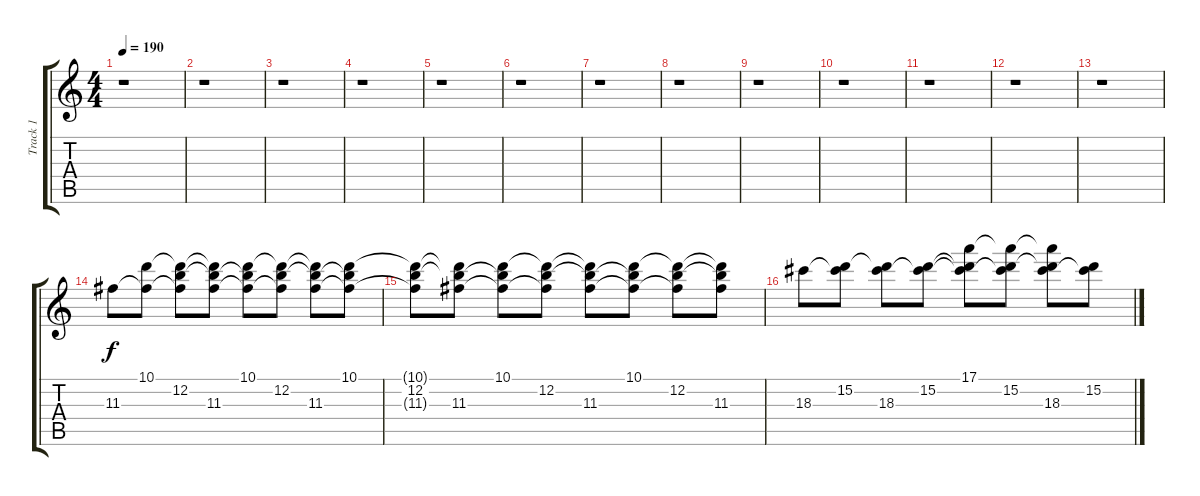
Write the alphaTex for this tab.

\track ("Track 1" "Track 1") {instrument overdrivenguitar}
\staff {score tabs}
\tuning (E4 B3 G3 D3 A2 E2) {hide}
\ts (4 4)
\tempo 190
\clef g2
\ks c
r.1{dy f} |
r.1 |
r.1 |
r.1 |
r.1 |
r.1 |
r.1 |
r.1 |
r.1 |
r.1 |
r.1 |
r.1 |
r.1 |
11.3.8 (10.1 11.3{t}).8 (10.1{t} 12.2 11.3{t}).8 (10.1{t} 12.2{t} 11.3).8 (10.1 12.2{t} 11.3{t}).8 (10.1{t} 12.2 11.3{t}).8 (10.1{t} 12.2{t} 11.3).8 (10.1 12.2{t} 11.3{t}).8 |
(10.1{t} 12.2 11.3{t}).8 (10.1{t} 12.2{t} 11.3).8 (10.1 12.2{t} 11.3{t}).8 (10.1{t} 12.2 11.3{t}).8 (10.1{t} 12.2{t} 11.3).8 (10.1 12.2{t} 11.3{t}).8 (10.1{t} 12.2 11.3{t}).8 (10.1{t} 12.2{t} 11.3).8 |
18.3.8 (15.2 18.3{t}).8 (15.2{t} 18.3).8 (15.2 18.3{t}).8 (17.1 15.2{t} 18.3{t}).8 (17.1{t} 15.2 18.3{t}).8 (17.1{t} 15.2{t} 18.3).8 (15.2 18.3{t}).8
